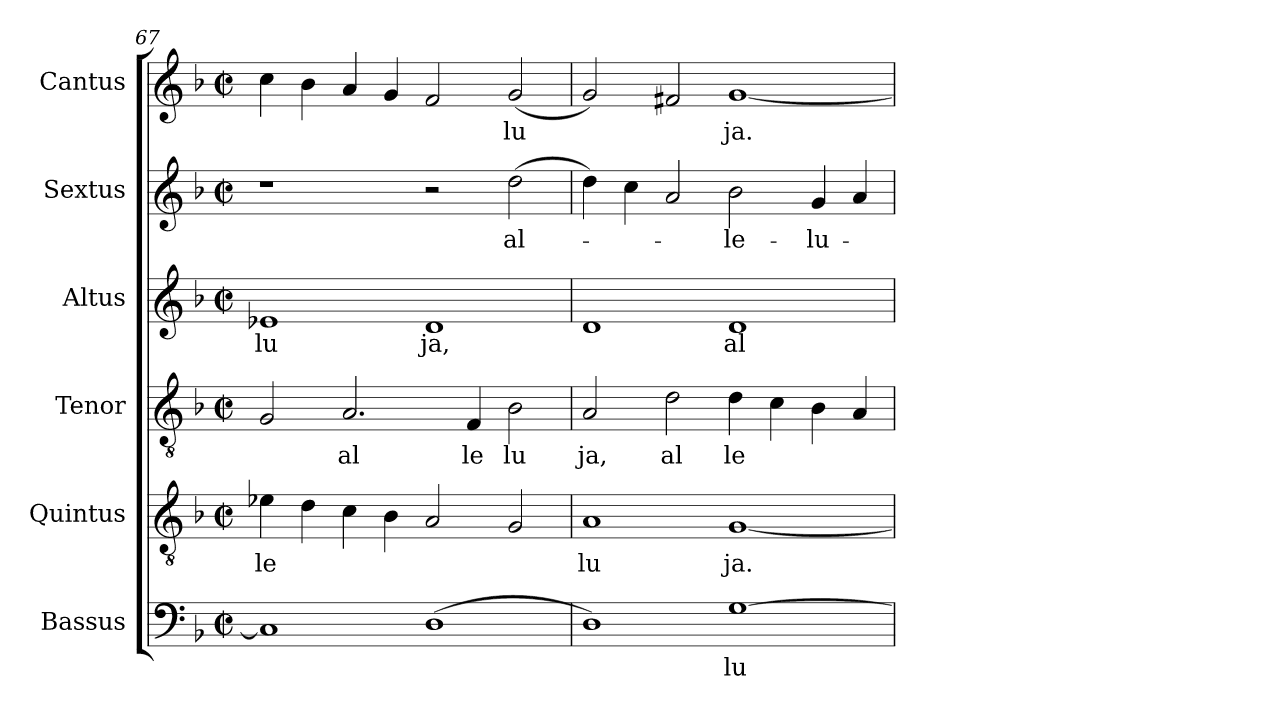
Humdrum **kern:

**kern	**text	**kern	**text	**kern	**text	**kern	**text	**kern	**text	**kern	**text
*part6	*part6	*part5	*part5	*part4	*part4	*part3	*part3	*part2	*part2	*part1	*part1
*staff6	*staff6	*staff5	*staff5	*staff4	*staff4	*staff3	*staff3	*staff2	*staff2	*staff1	*staff1
*I"Bassus	*	*I"Quintus	*	*I"Tenor	*	*I"Altus	*	*I"Sextus	*	*I"Cantus	*
*clefF4	*	*clefGv2	*	*clefGv2	*	*clefG2	*	*clefG2	*	*clefG2	*
*k[b-]	*	*k[b-]	*	*k[b-]	*	*k[b-]	*	*k[b-]	*	*k[b-]	*
*F:	*	*F:	*	*F:	*	*F:	*	*F:	*	*F:	*
*M2/2	*	*M2/2	*	*M2/2	*	*M2/2	*	*M2/2	*	*M2/2	*
*met(c|)	*	*met(c|)	*	*met(c|)	*	*met(c|)	*	*met(c|)	*	*met(c|)	*
=67	=67	=67	=67	=67	=67	=67	=67	=67	=67	=67	=67
!	!	!	!LO:LY:b:cj	!	!	!	!LO:LY:b:cj	!	!	!	!
1C]	.	4e-X\	le	2G/	.	1e-	lu	1r	.	4cc\	.
.	.	4d\	.	.	.	.	.	.	.	4b-\	.
!	!	!	!	!	!LO:LY:b:cj	!	!	!	!	!	!
.	.	4c\	.	2.A/	al	.	.	.	.	4a/	.
.	.	4B-\	.	.	.	.	.	.	.	4g/	.
!	!	!	!	!	!	!	!LO:LY:b:cj	!	!	!	!
(>1D	.	2A/	.	.	.	1d	ja,	2r	.	2f/	.
!	!	!	!	!	!LO:LY:b:cj	!	!	!	!	!	!
.	.	.	.	4F/	le	.	.	.	.	.	.
!	!	!	!	!	!LO:LY:b:cj	!	!	!	!LO:LY:b:cj	!	!LO:LY:b:cj
.	.	2G/	.	2B-\	lu	.	.	(>2dd\	al-	(<2g/	lu
=68	=68	=68	=68	=68	=68	=68	=68	=68	=68	=68	=68
!	!	!	!LO:LY:b:cj	!	!LO:LY:b:cj	!	!	!	!	!	!
1D)	.	1A	lu	2A/	ja,	1d	.	4dd\)	.	2g/)	.
.	.	.	.	.	.	.	.	4cc\	.	.	.
!	!	!	!	!	!LO:LY:b:cj	!	!	!	!	!	!
.	.	.	.	2d\	al	.	.	2a/	.	2f#/	.
!	!LO:LY:b:cj	!	!LO:LY:b:cj	!	!LO:LY:b:cj	!	!LO:LY:b:cj	!	!LO:LY:b:cj	!	!LO:LY:b:cj
[>1G	lu-	[<1G	ja.	4d\	le	1d	al	2b-\	-le-	[<1g	ja.
.	.	.	.	4c\	.	.	.	.	.	.	.
!	!	!	!	!	!	!	!	!	!LO:LY:b:cj	!	!
.	.	.	.	4B-\	.	.	.	4g/	-lu-	.	.
.	.	.	.	4A/	.	.	.	4a/	.	.	.
=	=	=	=	=	=	=	=	=	=	=	=
*-	*-	*-	*-	*-	*-	*-	*-	*-	*-	*-	*-
